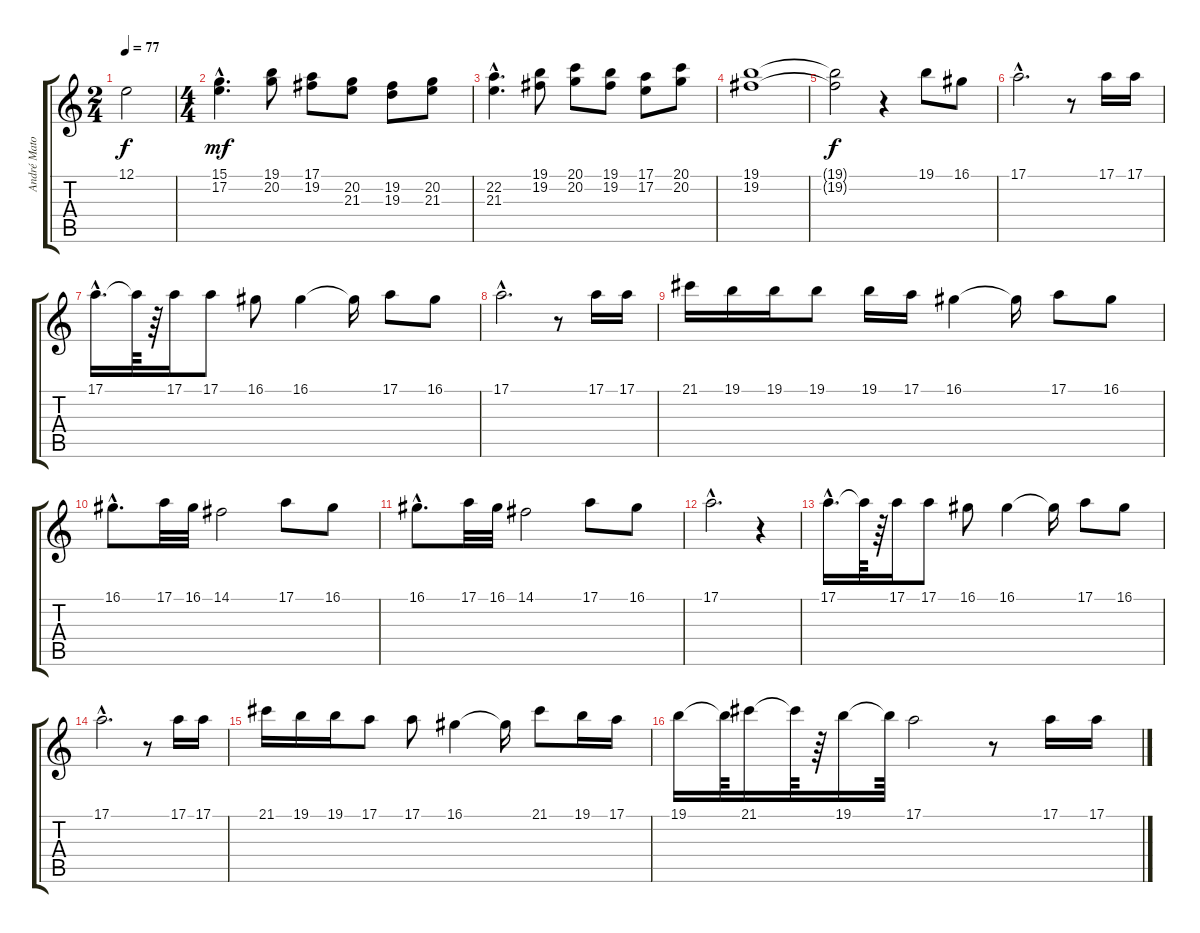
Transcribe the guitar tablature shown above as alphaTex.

\track ("André Matos " "André Mato") {instrument lead6voice}
\staff {score tabs}
\tuning (E4 B3 G3 D3 A2 E2) {hide}
\ts (2 4)
\tempo 77
\clef g2
\ks c
12.1.2{dy f} |
\ts (4 4)
(15.1{hac} 17.2{hac}).4{d dy mf} (19.1 20.2).8 (17.1 19.2).8 (20.2 21.3).8 (19.2 19.3).8 (20.2 21.3).8 |
(22.2{hac} 21.3{hac}).4{d} (19.1 19.2).8 (20.1 20.2).8 (19.1 19.2).8 (17.1 17.2).8 (20.1 20.2).8 |
(19.1 19.2).1 |
(19.1{t} 19.2{t}).2{dy f} r.4 19.1.8 16.1.8 |
17.1{hac}.2{d} r.8 17.1.16 17.1.16 |
17.1{hac}.16{d} 17.1{t}.64 r.64 17.1.16 17.1.8 16.1.8 16.1.4 16.1{t}.16 17.1.8 16.1.8 |
17.1{hac}.2{d} r.8 17.1.16 17.1.16 |
21.1.16 19.1.16 19.1.16 19.1.8 19.1.16 17.1.16 16.1.4 16.1{t}.16 17.1.8 16.1.8 |
16.1{hac}.8{d} 17.1.32 16.1.32 14.1.2 17.1.8 16.1.8 |
16.1{hac}.8{d} 17.1.32 16.1.32 14.1.2 17.1.8 16.1.8 |
17.1{hac}.2{d} r.4 |
17.1{hac}.16{d} 17.1{t}.64 r.64 17.1.16 17.1.8 16.1.8 16.1.4 16.1{t}.16 17.1.8 16.1.8 |
17.1{hac}.2{d} r.8 17.1.16 17.1.16 |
21.1.16 19.1.16 19.1.16 17.1.8 17.1.8 16.1.4 16.1{t}.16 21.1.8 19.1.16 17.1.16 |
19.1.16 19.1{t}.64 21.1.16 21.1{t}.64 r.64 19.1.16 19.1{t}.64 17.1.2 r.8 17.1.16 17.1.16
